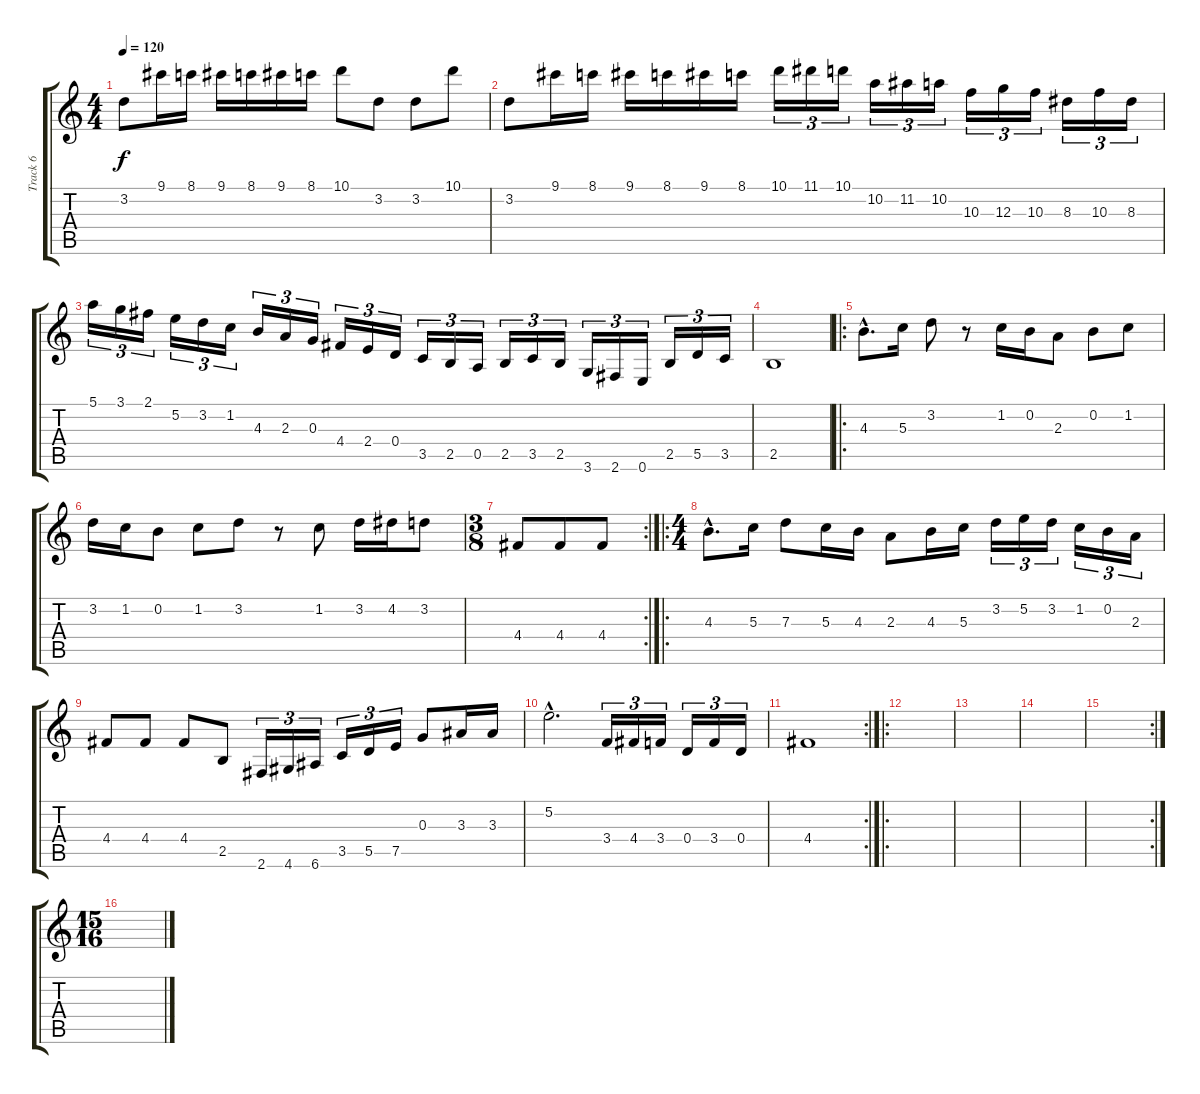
\track ("Track 6" "Track 6") {instrument musicbox}
\staff {score tabs}
\tuning (E5 B4 G4 D4 A3 E3) {hide}
\ts (4 4)
\tempo 120
\clef g2
\ks c
3.2.8{dy f} 9.1.16 8.1.16 9.1.16 8.1.16 9.1.16 8.1.16 10.1.8 3.2.8 3.2.8 10.1.8 |
3.2.8 9.1.16 8.1.16 9.1.16 8.1.16 9.1.16 8.1.16 10.1.16{tu (3 2)} 11.1.16{tu (3 2)} 10.1.16{tu (3 2)} 10.2.16{tu (3 2)} 11.2.16{tu (3 2)} 10.2.16{tu (3 2)} 10.3.16{tu (3 2)} 12.3.16{tu (3 2)} 10.3.16{tu (3 2)} 8.3.16{tu (3 2)} 10.3.16{tu (3 2)} 8.3.16{tu (3 2)} |
5.1.16{tu (3 2)} 3.1.16{tu (3 2)} 2.1.16{tu (3 2)} 5.2.16{tu (3 2)} 3.2.16{tu (3 2)} 1.2.16{tu (3 2)} 4.3.16{tu (3 2)} 2.3.16{tu (3 2)} 0.3.16{tu (3 2)} 4.4.16{tu (3 2)} 2.4.16{tu (3 2)} 0.4.16{tu (3 2)} 3.5.16{tu (3 2)} 2.5.16{tu (3 2)} 0.5.16{tu (3 2)} 2.5.16{tu (3 2)} 3.5.16{tu (3 2)} 2.5.16{tu (3 2)} 3.6.16{tu (3 2)} 2.6.16{tu (3 2)} 0.6.16{tu (3 2)} 2.5.16{tu (3 2)} 5.5.16{tu (3 2)} 3.5.16{tu (3 2)} |
2.5.1 |
\ro
4.3{hac}.8{d} 5.3.16 3.2.8 r.8 1.2.16 0.2.16 2.3.8 0.2.8 1.2.8 |
3.2.16 1.2.16 0.2.8 1.2.8 3.2.8 r.8 1.2.8 3.2.16 4.2.16 3.2.8 |
\rc 2
\ts (3 8)
4.4.8 4.4.8 4.4.8 |
\ro
\ts (4 4)
4.3{hac}.8{d} 5.3.16 7.3.8 5.3.16 4.3.16 2.3.8 4.3.16 5.3.16 3.2.16{tu (3 2)} 5.2.16{tu (3 2)} 3.2.16{tu (3 2)} 1.2.16{tu (3 2)} 0.2.16{tu (3 2)} 2.3.16{tu (3 2)} |
4.4.8 4.4.8 4.4.8 2.5.8 2.6.16{tu (3 2)} 4.6.16{tu (3 2)} 6.6.16{tu (3 2)} 3.5.16{tu (3 2)} 5.5.16{tu (3 2)} 7.5.16{tu (3 2)} 0.3.8 3.3.16 3.3.16 |
5.2{hac}.2{d} 3.4.16{tu (3 2)} 4.4.16{tu (3 2)} 3.4.16{tu (3 2)} 0.4.16{tu (3 2)} 3.4.16{tu (3 2)} 0.4.16{tu (3 2)} |
\rc 2
4.4.1 |
\ro
|
|
|
\rc 2
|
\ts (15 16)
